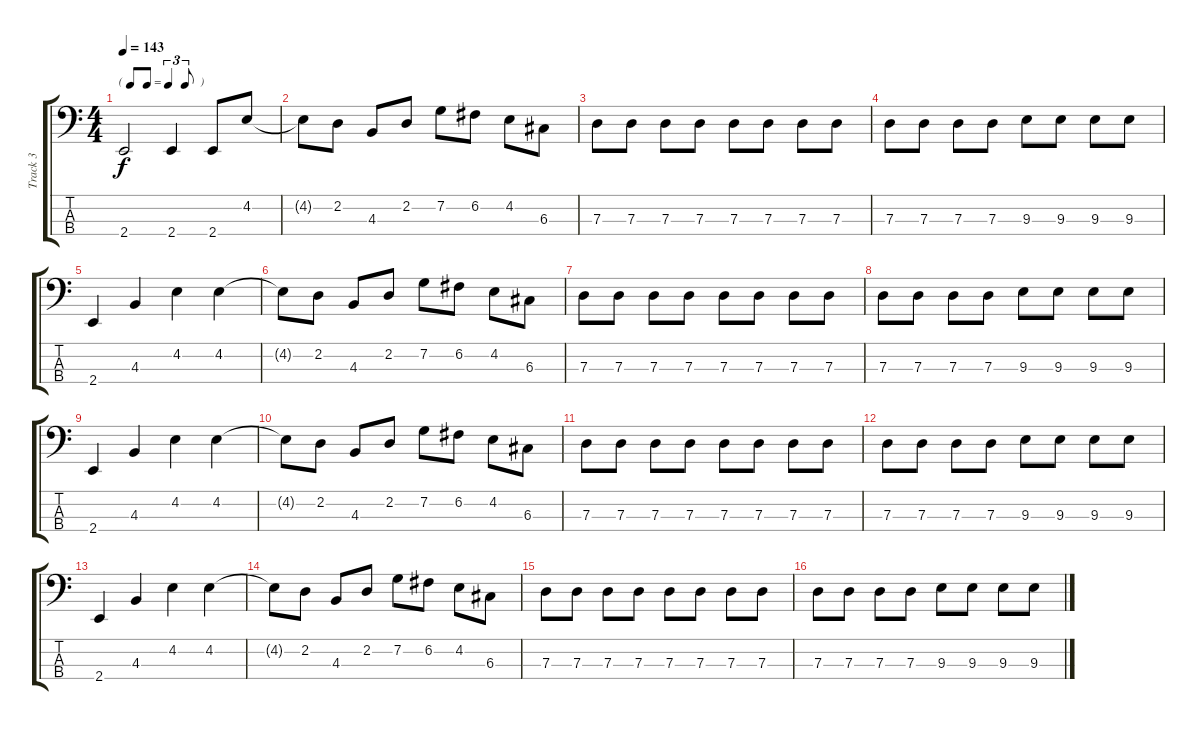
\track ("Track 3" "Track 3") {instrument electricbassfinger}
\staff {score tabs}
\tuning (F2 C2 G1 D1) {hide}
\ts (4 4)
\tf triplet8th
\tempo 143
\clef f4
\ks c
2.4.2{dy f} 2.4.4 2.4.8 4.2.8 |
4.2{t}.8 2.2.8 4.3.8 2.2.8 7.2.8 6.2.8 4.2.8 6.3.8 |
7.3.8 7.3.8 7.3.8 7.3.8 7.3.8 7.3.8 7.3.8 7.3.8 |
7.3.8 7.3.8 7.3.8 7.3.8 9.3.8 9.3.8 9.3.8 9.3.8 |
2.4.4 4.3.4 4.2.4 4.2.4 |
4.2{t}.8 2.2.8 4.3.8 2.2.8 7.2.8 6.2.8 4.2.8 6.3.8 |
7.3.8 7.3.8 7.3.8 7.3.8 7.3.8 7.3.8 7.3.8 7.3.8 |
7.3.8 7.3.8 7.3.8 7.3.8 9.3.8 9.3.8 9.3.8 9.3.8 |
2.4.4 4.3.4 4.2.4 4.2.4 |
4.2{t}.8 2.2.8 4.3.8 2.2.8 7.2.8 6.2.8 4.2.8 6.3.8 |
7.3.8 7.3.8 7.3.8 7.3.8 7.3.8 7.3.8 7.3.8 7.3.8 |
7.3.8 7.3.8 7.3.8 7.3.8 9.3.8 9.3.8 9.3.8 9.3.8 |
2.4.4 4.3.4 4.2.4 4.2.4 |
4.2{t}.8 2.2.8 4.3.8 2.2.8 7.2.8 6.2.8 4.2.8 6.3.8 |
7.3.8 7.3.8 7.3.8 7.3.8 7.3.8 7.3.8 7.3.8 7.3.8 |
7.3.8 7.3.8 7.3.8 7.3.8 9.3.8 9.3.8 9.3.8 9.3.8
